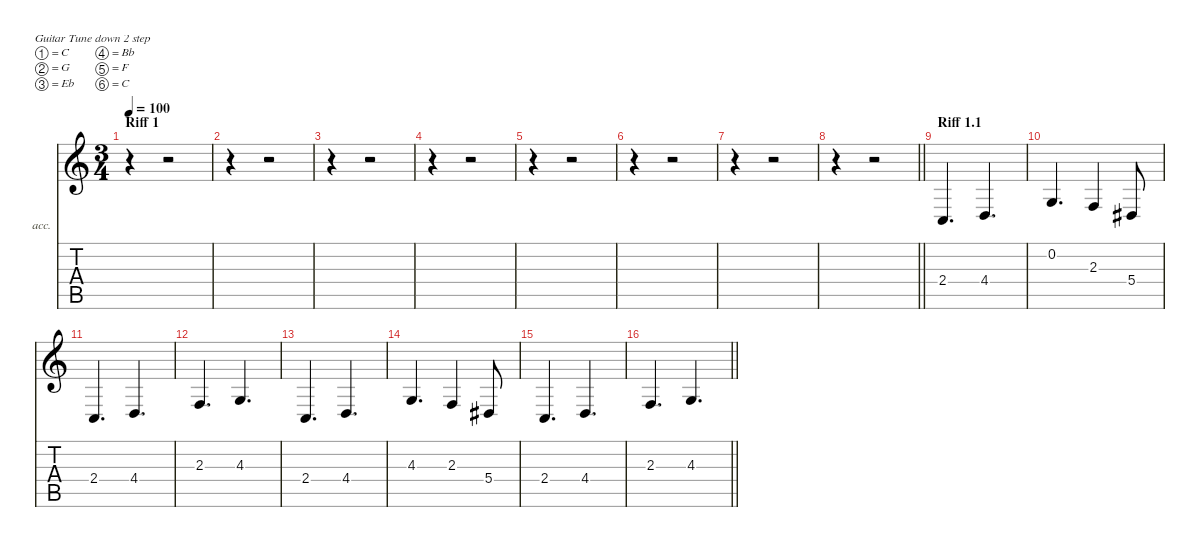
\defaultSystemsLayout 4
\hideDynamics
\bracketExtendMode nobrackets
\firstSystemTrackNameOrientation horizontal
\otherSystemsTrackNameOrientation horizontal
\track ("Zuypschuyt" "acc.") {instrument accordion}
\staff {score tabs}
\tuning (C4 G3 Eb3 Bb2 F2 C2)
\ts (3 4)
\section ("" "Riff 1")
\tempo 100
\clef g2
\ks c
r.4{dy f beam Down} r.2{beam Down} |
r.4{beam Down} r.2{beam Down} |
r.4{beam Down} r.2{beam Down} |
r.4{beam Down} r.2{beam Down} |
r.4{beam Down} r.2{beam Down} |
r.4{beam Down} r.2{beam Down} |
r.4{beam Down} r.2{beam Down} |
\barLineRight lightlight
r.4{beam Down} r.2{beam Down} |
\section ("" "Riff 1.1")
2.4.4{d beam Up} 4.4.4{d beam Up} |
0.2.4{d beam Up} 2.3.4{beam Up} 5.4{acc #}.8{beam Up} |
2.4.4{d beam Up} 4.4.4{d beam Up} |
2.3.4{d beam Up} 4.3.4{d beam Up} |
2.4.4{d beam Up} 4.4.4{d beam Up} |
4.3.4{d beam Up} 2.3.4{beam Up} 5.4{acc #}.8{beam Up} |
2.4.4{d beam Up} 4.4.4{d beam Up} |
\barLineRight lightlight
2.3.4{d beam Up} 4.3.4{d beam Up}
